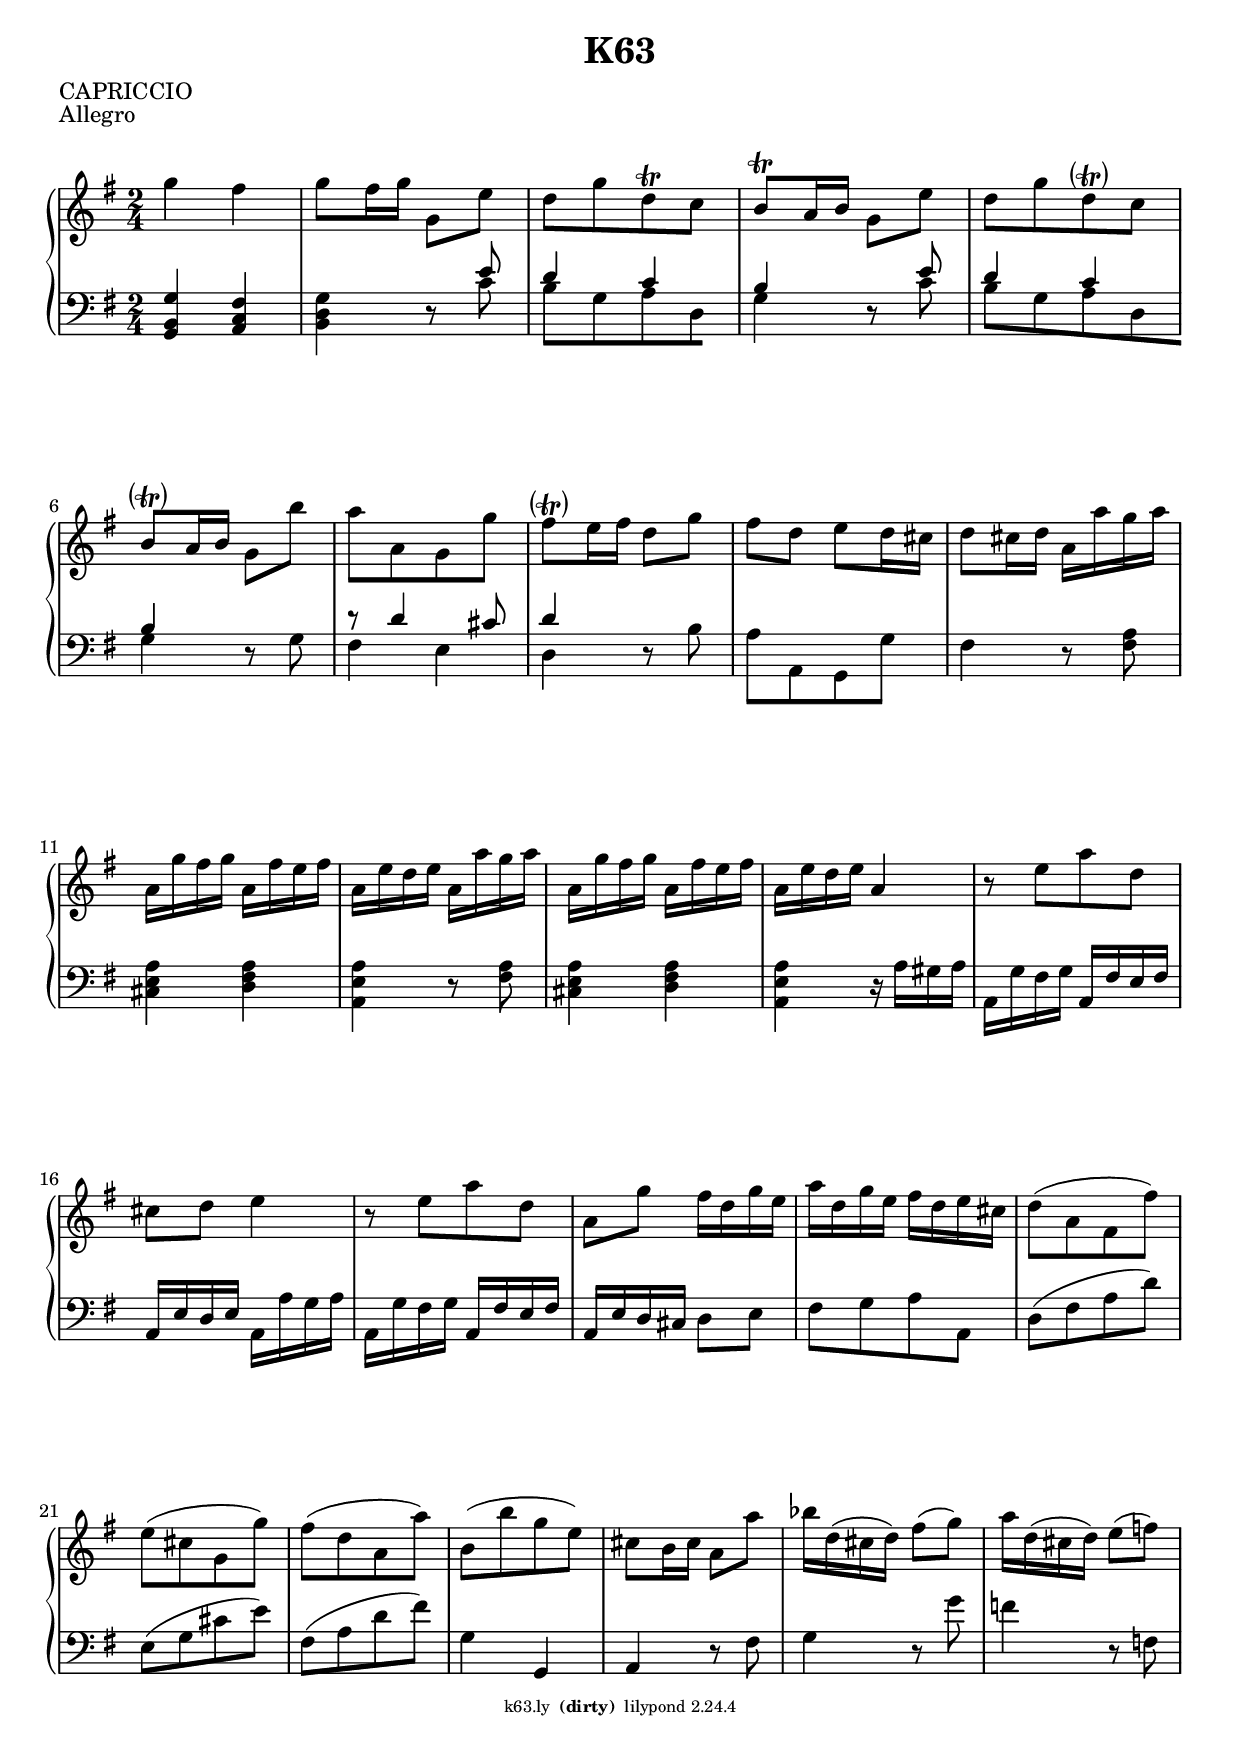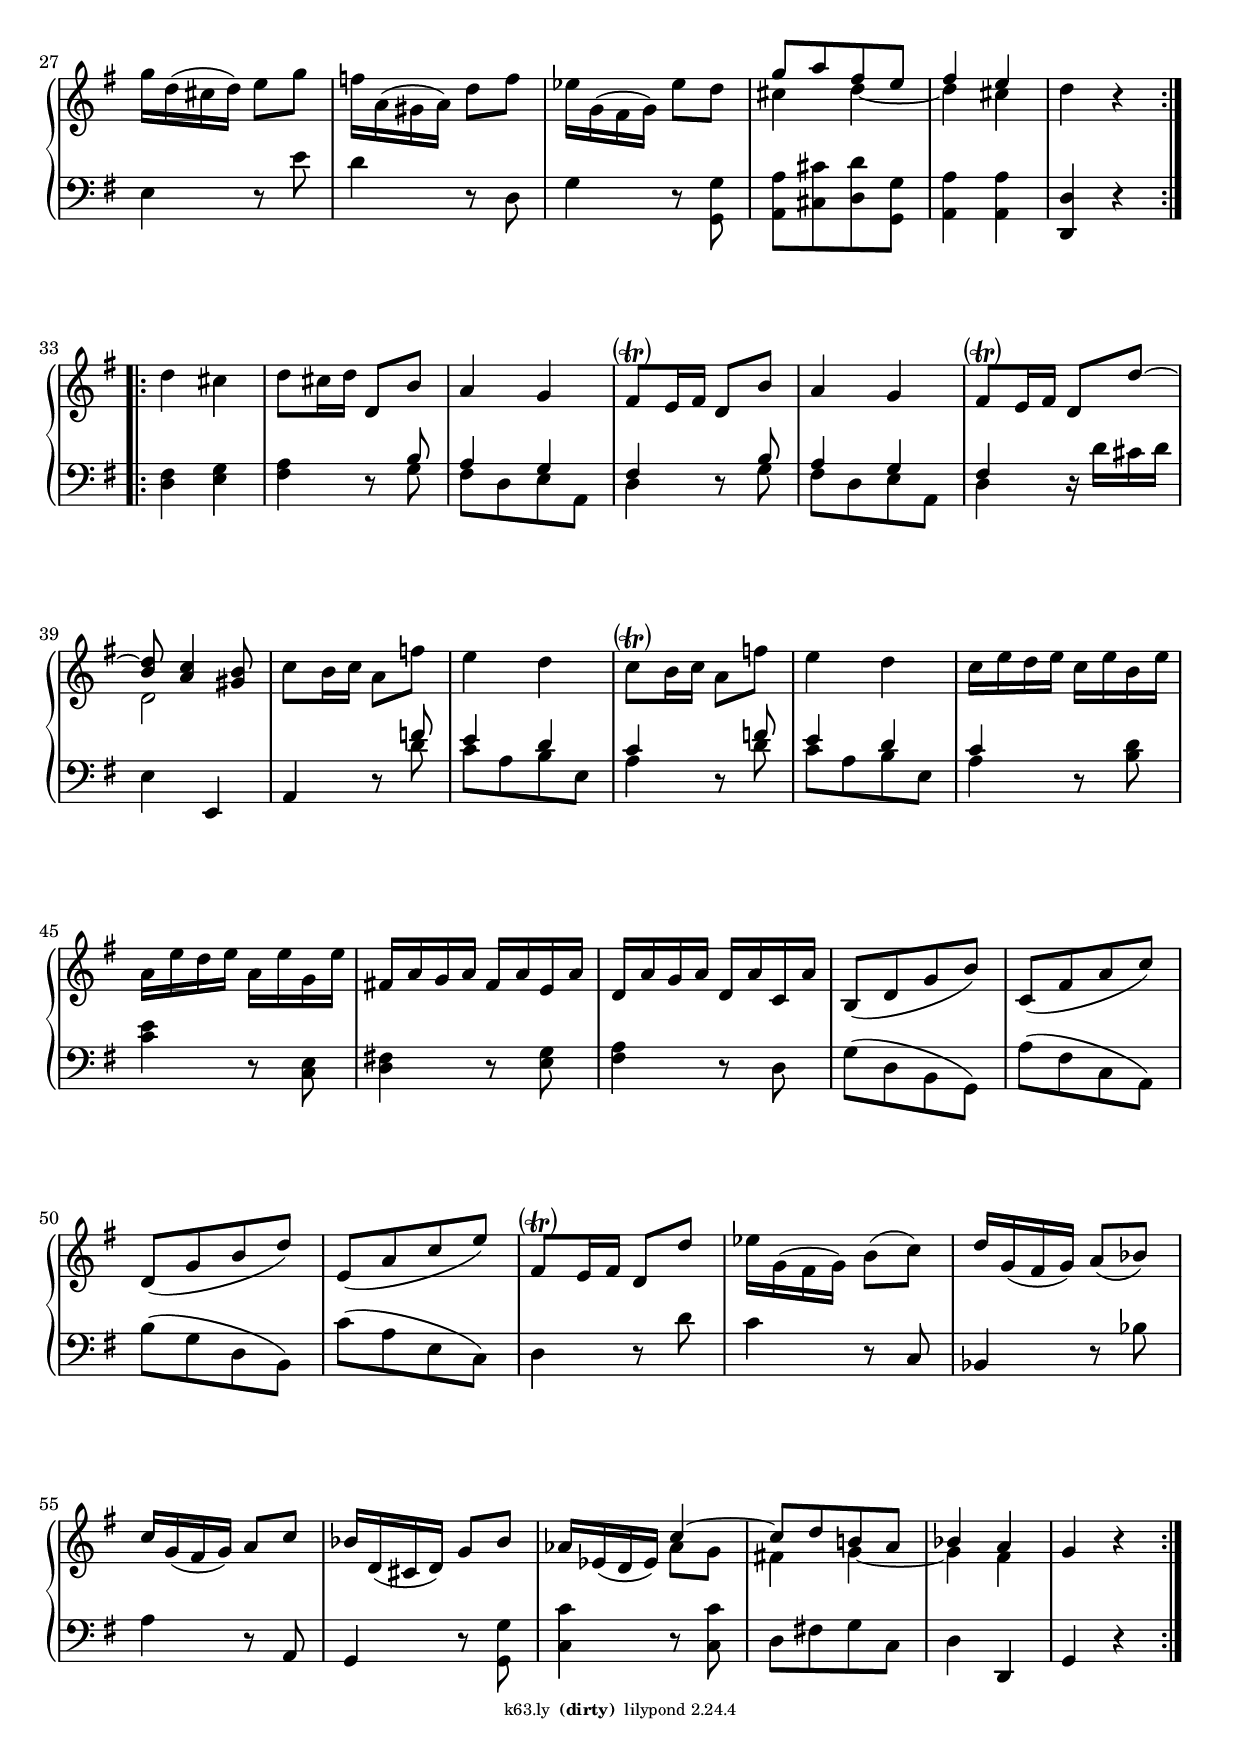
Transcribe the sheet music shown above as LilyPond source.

\version "2.18.2"

\include "../../include/general.ily"

breaks = {
  \repeat volta 2 {
    s2*5 \break s2*5 \break s2*5 \break s2*5 \break s2*6 \pageBreak
    s2*6 \break
  }
  \repeat volta 2 {
    s2*6 \break s2*6 \break s2*5 \break s2*5 \break s2*6 \pageBreak
  }
}

#(set-global-staff-size 20)
\version "2.18.2"

su = \stemUp
sd = \stemDown
sn = \stemNeutral
tu = \tieUp
td = \tieDown
tn = \tieNeutral
cstr = \change Staff = "right"
cstl = \change Staff = "left"

\header {
  title = "K63"
  meter = "CAPRICCIO"
  piece = "Allegro"
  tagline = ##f
}

global = {
  \key g \major
  \time 2/4
  \override ParenthesesItem #'font-size = #+2
}

right = \relative c''' {
  \global
 
  \repeat volta 2 {
    g4 fis
    g8 fis16 g g,8 e'
    d[ g d-\trill c]
    b-\trill a16 b g8 e'
    d[ g d-\parenthesize-\trill c]
    
    b-\parenthesize-\trill a16 b g8 b'
    a[ a, g g']
    fis-\parenthesize-\trill e16 fis d8 g
    fis d e d16 cis
    d8 cis16 d
    
    \repeat unfold 2 {
      a a' g a
      a, g' fis g a, fis' e fis
      a, e' d e } a,4 
    \sd r8 e'[ a d,]

    cis d e4
    r8 e[ a d,]
    a g' fis16 d g e
    a d, g e fis d e cis
    d8([ a fis fis')]
    
    e([ cis g g')]
    fis([ d a a')]
    b,([ b' g e)]
    cis b16 cis a8 a'
    bes16 d,( cis d) fis8( g)
    a16 d,( cis d) e8( f)
    
    g16 d( cis d) e8 g
    f16 a,( gis a) d8 f
    ees16 g,( fis g) ees'8 d
    <<{ g8[ a fis e] fis4 e } \\ { cis4 d~ d cis }>>
    d4 r
  }
  
  \repeat volta 2 {
    \sn d4 cis
    d8 cis16 d d,8 b'
    \repeat unfold 2 {
      a4 g
      fis8-\parenthesize-\trill e16 fis
    } \alternative {
      { d8 b' }
      { <<{ d, d' ~ <b d> <a c>4 <gis b>8 } \\ { s4 d2 }>> }
    }
    
    c'8 b16 c a8 f'
    e4 d
    c8-\parenthesize-\trill b16 c a8 f'
    e4 d
    c16 e d e c e b e
    
    a, e' d e a, e' g, e'
    fis,! a g a fis a e a
    d, a' g a d, a' c, a'
    b,8[( d g b])
    c,[( fis a c])
    
    d,[( g b d])
    e,[( a c e])
    fis,-\parenthesize-\trill e16 fis d8 d'
    \sd ees16 g,( fis g) b8( c) \su
    d16 g,( fis g) a8( bes)
    
    c16 g( fis g) a8 c
    bes16 d,( cis d) g8 bes
    aes16 ees( d ees)
    <<{ c'4 ~ c8[ d b! a] bes4 a } \\
      { aes8 g fis!4 g ~ g fis }>>
    g4 r
  }
}
 
left = \relative c {
  \global
  
  \repeat volta 2 {
    <g b g'>4 <a c fis>
    <b d g> \repeat unfold 2 {
      r8 <<{ e'8 d4 c b } \\ 
        { c8 b[ g a d, g4] }>> }
    
    r8 g
    <<{ r d'4 cis8 d4 } \\ { fis,4 e d }>>
    r8 b'
    a[ a, g g']
    fis4 \repeat unfold 2 {
      r8 <fis a>
      <cis e a>4 <d fis a>
      <a e' a>4 }
    r16 a' gis a
    
    a, g' fis g a, fis' e fis
    a, e' d e a, a' g a
    a, g' fis g a, fis' e fis
    a, e' d cis d8 e
    fis[ g a a,]
    d([ fis a d)]
    
    e,([ g cis e)]
    fis,([ a d fis)]
    g,4 g,
    a r8 fis'
    g4 r8 g'
    f4 r8 f,
    
    e4 r8 e'
    d4 r8 d,
    g4 r8 \once \sd <g, g'>
    <a a'>[ <cis cis'> <d d'> <g, g'>]
    <a a'>4 q
    <d, d'> r
  }
  
  \repeat volta 2 {
    <d' fis>4 <e g>
    <fis a> \repeat unfold 2 {
      r8 <<{ b8 a4 g fis } \\ { g8 fis[ d e a,] d4 }>> }
    r16 d' cis d
    
    e,4 e,
    a \repeat unfold 2 {
      r8 <<{ f'' e4 d c } \\ { d8 c[ a b e,] a4 }>> }
    r8 <b d>
    
    <c e>4 r8 <c, e>
    <d fis!>4 r8 <e g> 
    <fis a>4 r8 d
    \sd g[( d b g])
    a'[( fis c a])
    
    b'[( g d b])
    c'[( a e c])
    \sn d4 r8 d'
    c4 r8 c,
    bes4 r8 bes'
    
    a4 r8 a,
    g4 r8 \once \sd <g g'>
    <c c'>4 r8 q
    d[ fis! g c,]
    d4 d,
    g4 r
  }
}

\score {
  \new PianoStaff <<
    \new Staff = "right" {
      << 
        \breaks
        \right
      >>
    }
    \new Staff = "left" { 
      \clef bass \left
    }
  >>
  \layout { indent = 0 }
}

